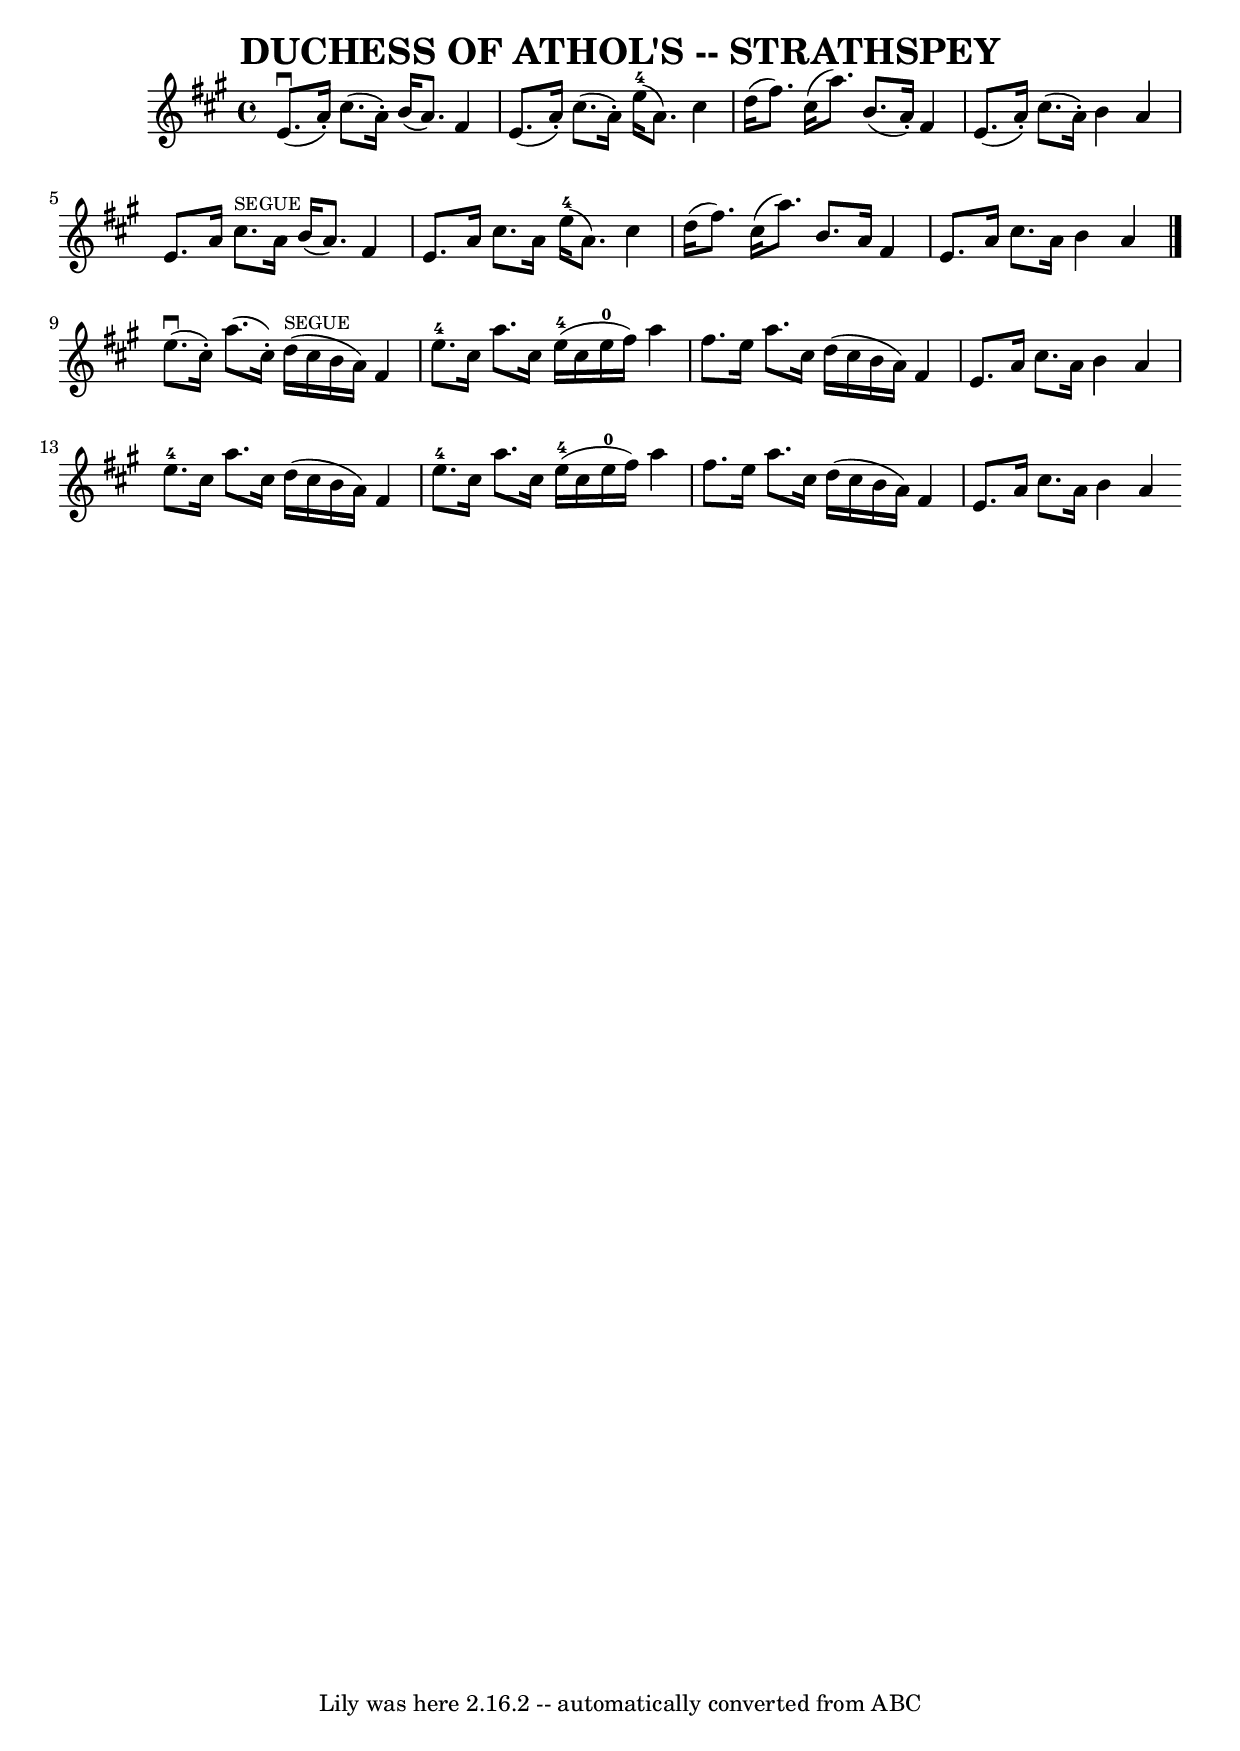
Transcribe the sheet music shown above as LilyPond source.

\version "2.16.2"
\include "Mammoth.ily"
\header {
  %% book = "Ryan's Mammoth Collection of Fiddle Tunes"
 composer = ""
 crossRefNumber = "1"
 footnotes = ""
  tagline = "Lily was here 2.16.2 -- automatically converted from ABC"
  title = "DUCHESS OF ATHOL'S -- STRATHSPEY"

}
voicedefault =  {


  \override Staff.TimeSignature #'style = #'C
  \time 4/4 
  \key a \major e'8. (^\downbow a'16-.) cs''8. (a'16-.) b'16 (a'8.) fs'4     |
 e'8. (a'16-.) cs''8. ( a'16-.) e''16-4(a'8.) cs''4     |
 d''16 ( fs''8.) cs''16 (a''8.) b'8. (a'16-.) fs'4     |
 e'8. (a'16-.) cs''8. (a'16-.) b'4 a'4     |
 e'8. a'16 cs''8.^\segue a'16 b'16 (a'8.) fs'4     |
 e'8. a'16 cs''8. a'16 e''16-4(a'8.) cs''4      |
 d''16 (fs''8.) cs''16 (a''8.) b'8. a'16 fs'4     |
 e'8. a'16 cs''8. a'16 b'4 a'4    \bar "|." e''8. (^\downbow cs''16-.) a''8. (cs''16-.) d''16^\segue(cs''16 b'16 a'16) fs'4     |
 e''8.-4 cs''16 a''8. cs''16 e''16-4(cs''16 e''16-0 fs''16) a''4     |
 fs''8. e''16 a''8. cs''16 d''16 ( cs''16 b'16 a'16) fs'4     |
 e'8. a'16 cs''8. a'16 b'4 a'4     |
 e''8.-4 cs''16 a''8. cs''16 d''16 (cs''16 b'16 a'16) fs'4     |
 e''8.-4 cs''16 a''8. cs''16 e''16-4(cs''16 e''16-0 fs''16) a''4     |
 fs''8. e''16 a''8. cs''16 d''16 ( cs''16 b'16 a'16) fs'4     |
 e'8. a'16 cs''8. a'16 b'4 a'4    \bar " |."   

}

\score{
  <<

    \context Staff="default"
    {
      \voicedefault 
      
    }

  >>
  \layout {
    
  }
  \midi {
  }

}
